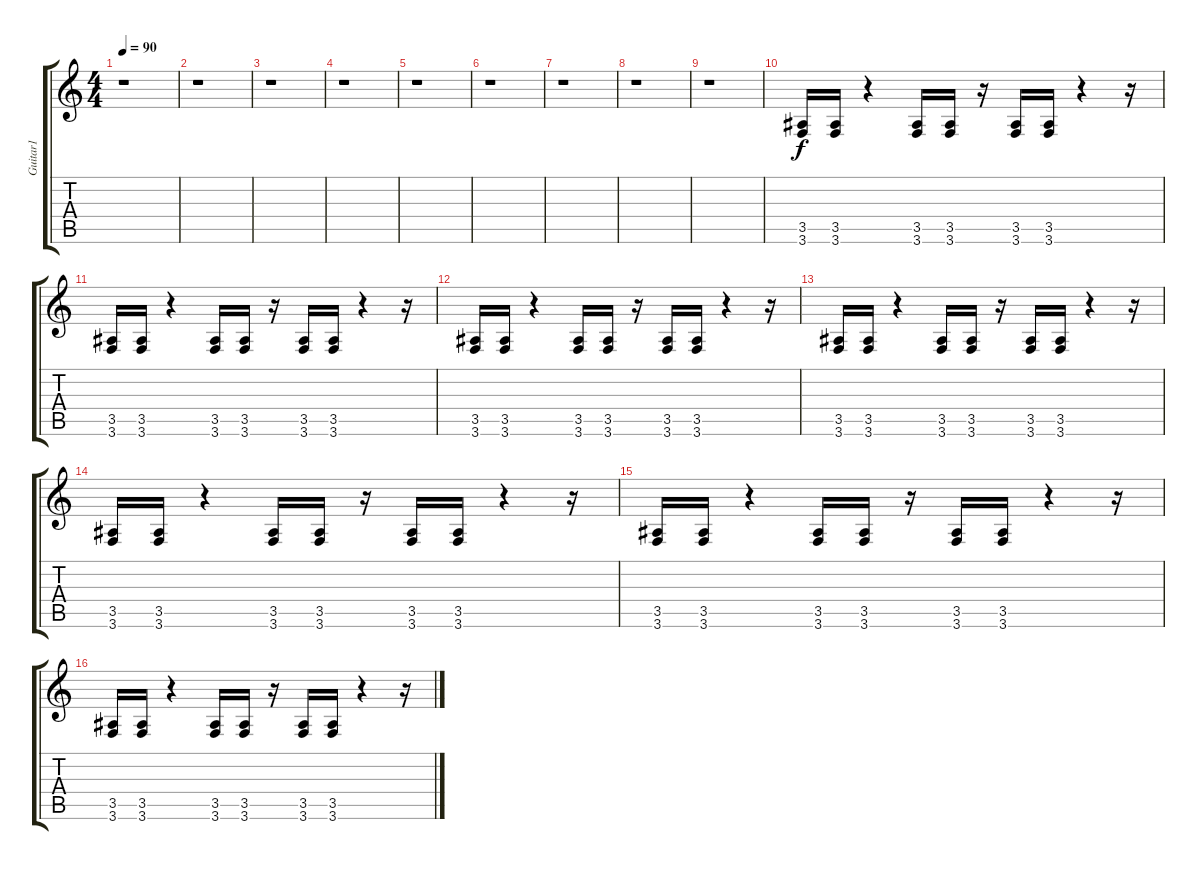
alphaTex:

\track ("Guitar1" "Guitar1") {instrument distortionguitar}
\staff {score tabs}
\tuning (D4 A3 F3 C3 G2 D2) {hide}
\ts (4 4)
\tempo 90
\clef g2
\ks c
r.1{dy f} |
r.1 |
r.1 |
r.1 |
r.1 |
r.1 |
r.1 |
r.1 |
r.1 |
(3.5 3.6).16 (3.5 3.6).16 r.4 (3.5 3.6).16 (3.5 3.6).16 r.16 (3.5 3.6).16 (3.5 3.6).16 r.4 r.16 |
(3.5 3.6).16 (3.5 3.6).16 r.4 (3.5 3.6).16 (3.5 3.6).16 r.16 (3.5 3.6).16 (3.5 3.6).16 r.4 r.16 |
(3.5 3.6).16 (3.5 3.6).16 r.4 (3.5 3.6).16 (3.5 3.6).16 r.16 (3.5 3.6).16 (3.5 3.6).16 r.4 r.16 |
(3.5 3.6).16 (3.5 3.6).16 r.4 (3.5 3.6).16 (3.5 3.6).16 r.16 (3.5 3.6).16 (3.5 3.6).16 r.4 r.16 |
(3.5 3.6).16 (3.5 3.6).16 r.4 (3.5 3.6).16 (3.5 3.6).16 r.16 (3.5 3.6).16 (3.5 3.6).16 r.4 r.16 |
(3.5 3.6).16 (3.5 3.6).16 r.4 (3.5 3.6).16 (3.5 3.6).16 r.16 (3.5 3.6).16 (3.5 3.6).16 r.4 r.16 |
(3.5 3.6).16 (3.5 3.6).16 r.4 (3.5 3.6).16 (3.5 3.6).16 r.16 (3.5 3.6).16 (3.5 3.6).16 r.4 r.16
